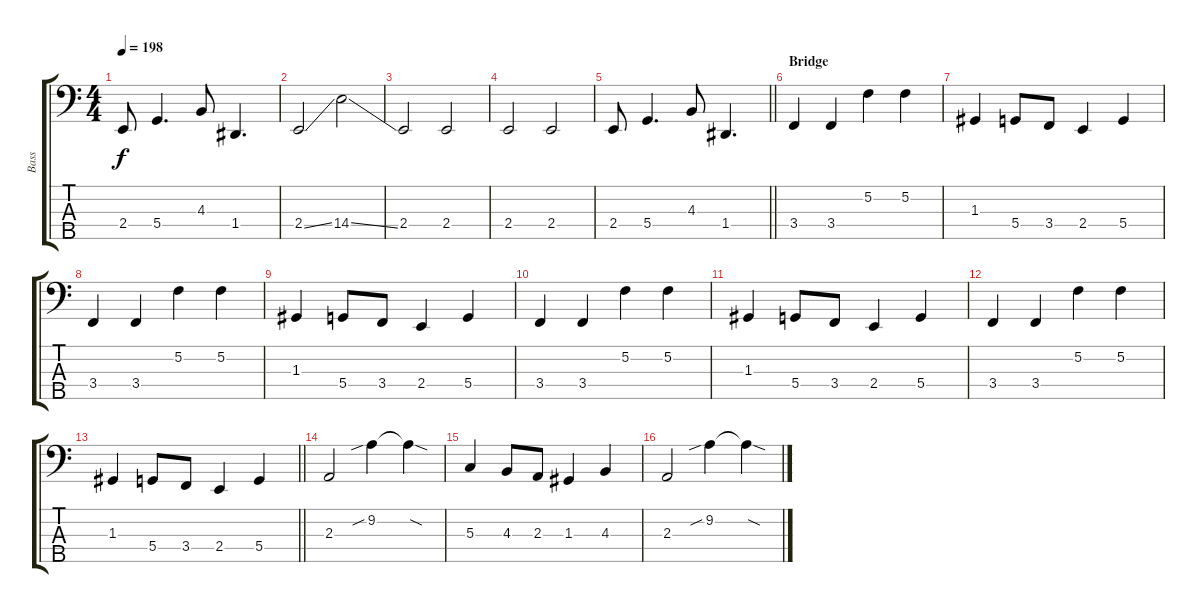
\track ("Bass" "Bass") {instrument electricbasspick}
\staff {score tabs}
\tuning (F2 C2 G1 D1 A0) {hide}
\ts (4 4)
\tempo 198
\clef f4
\ks c
2.4.8{dy f} 5.4.4{d} 4.3.8 1.4.4{d} |
2.4{ss}.2 14.4{ss}.2 |
2.4.2 2.4.2 |
2.4.2 2.4.2 |
\barLineRight lightlight
2.4.8 5.4.4{d} 4.3.8 1.4.4{d} |
\section ("" "Bridge")
3.4.4 3.4.4 5.2.4 5.2.4 |
1.3.4 5.4.8 3.4.8 2.4.4 5.4.4 |
3.4.4 3.4.4 5.2.4 5.2.4 |
1.3.4 5.4.8 3.4.8 2.4.4 5.4.4 |
3.4.4 3.4.4 5.2.4 5.2.4 |
1.3.4 5.4.8 3.4.8 2.4.4 5.4.4 |
3.4.4 3.4.4 5.2.4 5.2.4 |
\barLineRight lightlight
1.3.4 5.4.8 3.4.8 2.4.4 5.4.4 |
2.3.2 9.2{sib}.4 9.2{sod t}.4 |
5.3.4 4.3.8 2.3.8 1.3.4 4.3.4 |
2.3.2 9.2{sib}.4 9.2{sod t}.4
